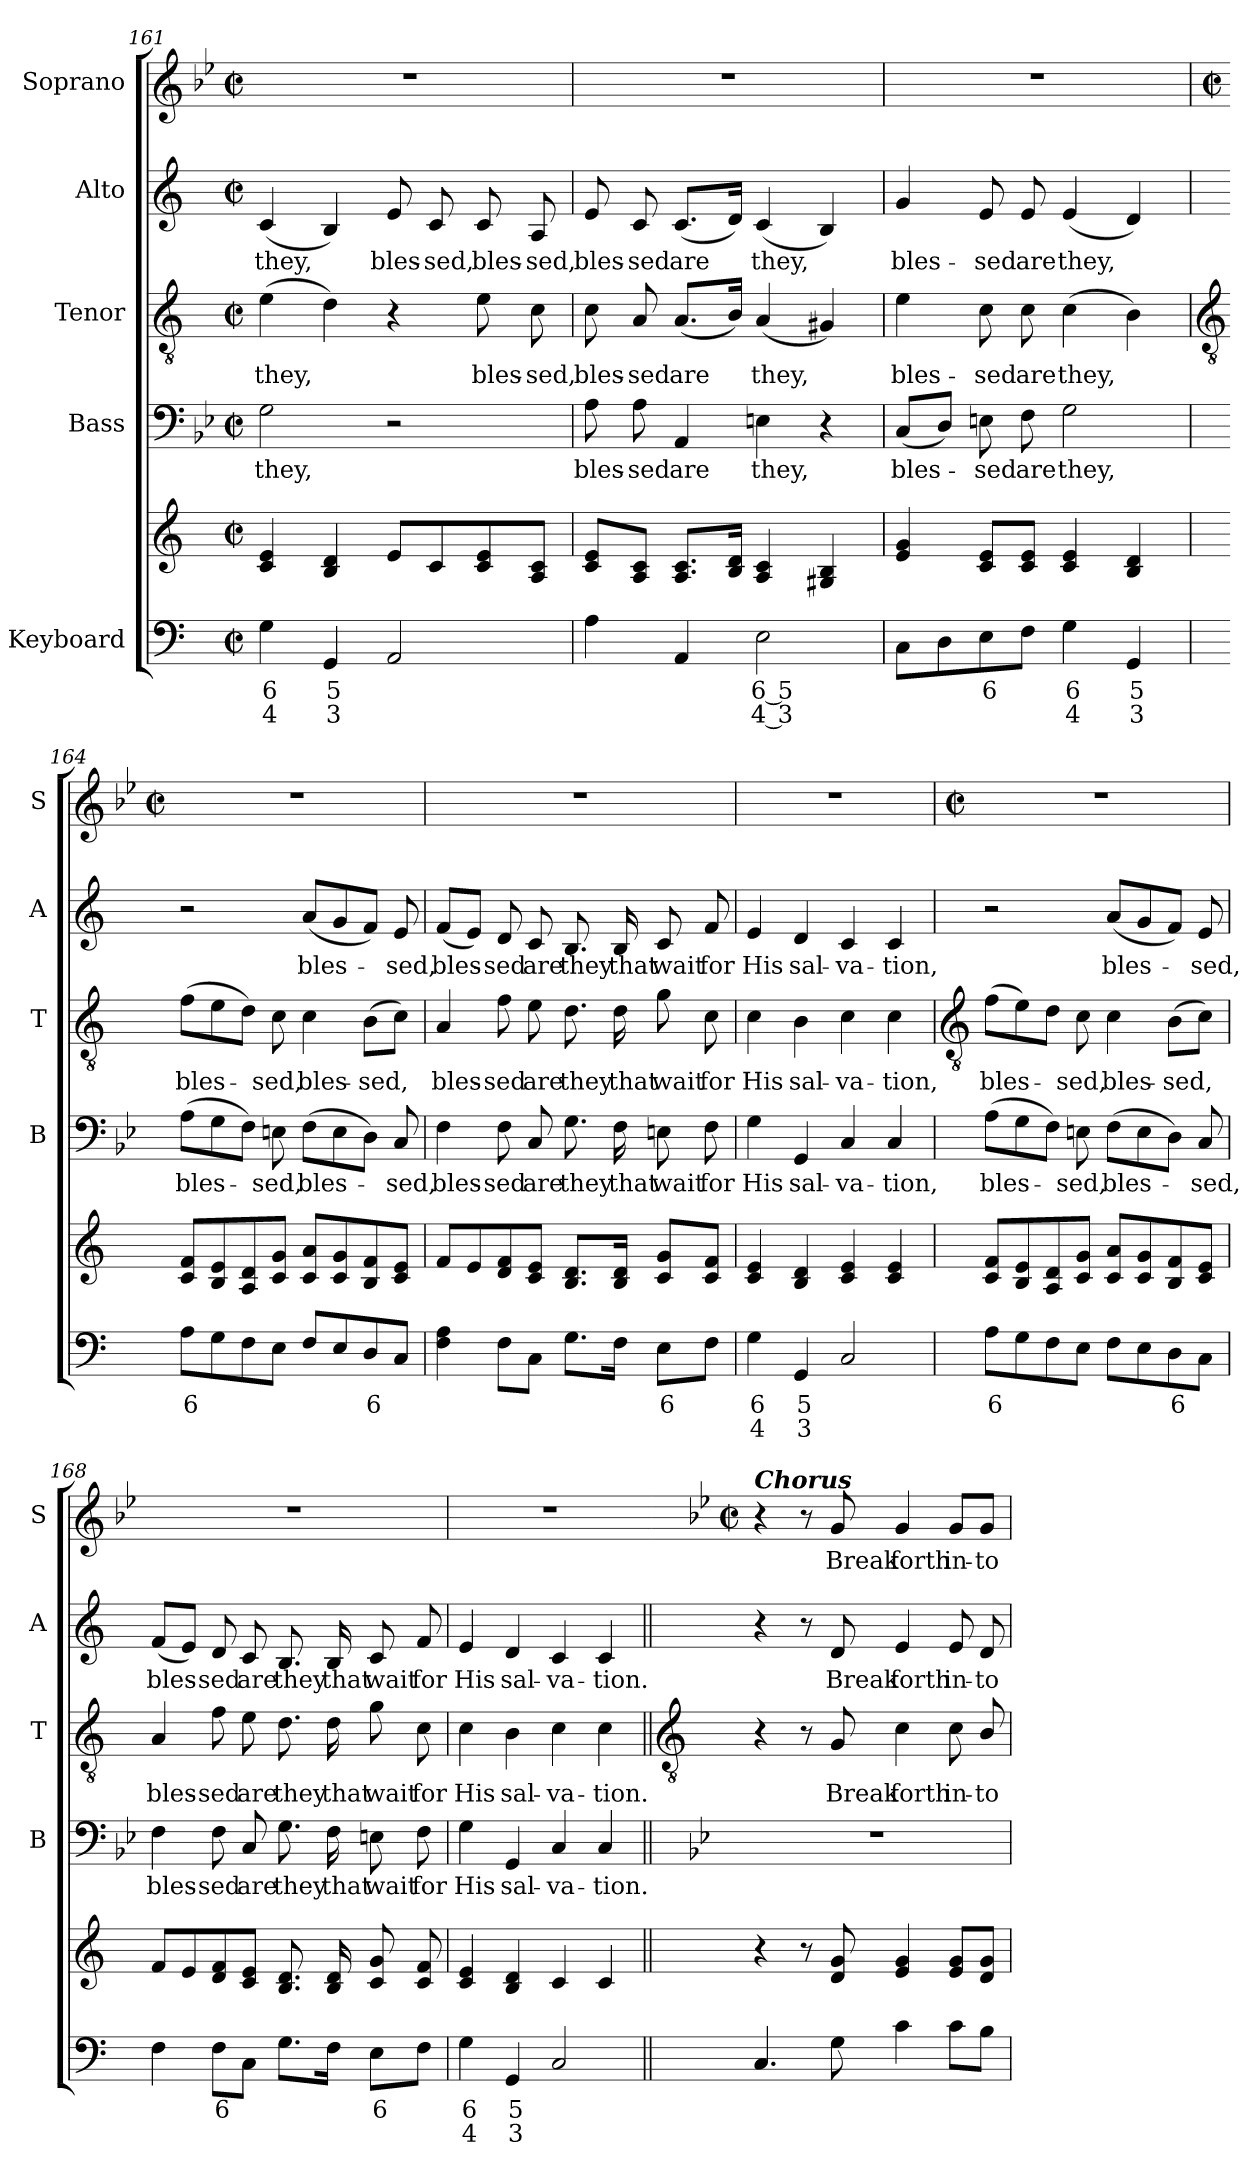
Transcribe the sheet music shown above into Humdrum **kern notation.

**kern	**text	**text	**kern	**kern	**text	**kern	**text	**kern	**text	**kern	**text
*part5	*part5	*part5	*part5	*part4	*part4	*part3	*part3	*part2	*part2	*part1	*part1
*staff6	*staff6	*staff6	*staff5	*staff4	*staff4	*staff3	*staff3	*staff2	*staff2	*staff1	*staff1
*I"Keyboard	*	*	*	*I"Bass	*	*I"Tenor	*	*I"Alto	*	*I"Soprano	*
*	*	*	*	*I'B	*	*I'T	*	*I'A	*	*I'S	*
*clefF4	*	*	*clefG2	*clefF4	*	*clefGv2	*	*clefG2	*	*clefG2	*
*k[]	*	*	*k[]	*k[b-e-]	*	*k[]	*	*k[]	*	*k[b-e-]	*
*C:	*	*	*C:	*B-:	*	*C:	*	*C:	*	*B-:	*
*M2/2	*	*	*M2/2	*M2/2	*	*M2/2	*	*M2/2	*	*M2/2	*
*met(c|)	*	*	*met(c|)	*met(c|)	*	*met(c|)	*	*met(c|)	*	*met(c|)	*
=161	=161	=161	=161	=161	=161	=161	=161	=161	=161	=161	=161
!	!LO:LY:b	!LO:LY:b	!	!	!LO:LY:b	!	!LO:LY:b	!	!LO:LY:b	!	!
4G	6	4	4c 4e	2G	they,	(>4e	they,	(<4c	they,	1r	.
!	!LO:LY:b	!LO:LY:b	!	!	!	!	!	!	!	!	!
4GG	5	3	4B 4d	.	.	4d)	.	4B)	.	.	.
!	!	!	!	!	!	!	!	!	!LO:LY:b	!	!
2AA	.	.	8eL	2r	.	4r	.	8e	bles-	.	.
!	!	!	!	!	!	!	!	!	!LO:LY:b	!	!
.	.	.	8c	.	.	.	.	8c	-sed,	.	.
!	!	!	!	!	!	!	!LO:LY:b	!	!LO:LY:b	!	!
.	.	.	8c 8e	.	.	8e	bles-	8c	bles-	.	.
!	!	!	!	!	!	!	!LO:LY:b	!	!LO:LY:b	!	!
.	.	.	8A 8cJ	.	.	8c	-sed,	8A	-sed,	.	.
=162	=162	=162	=162	=162	=162	=162	=162	=162	=162	=162	=162
!	!	!	!	!	!LO:LY:b	!	!LO:LY:b	!	!LO:LY:b	!	!
4A	.	.	8c 8eL	8A	bles-	8c	bles-	8e	bles-	1r	.
!	!	!	!	!	!LO:LY:b	!	!LO:LY:b	!	!LO:LY:b	!	!
.	.	.	8A 8cJ	8A	-sed	8A	-sed	8c	-sed	.	.
!	!	!	!	!	!LO:LY:b	!	!LO:LY:b	!	!LO:LY:b	!	!
4AA	.	.	8.A 8.cL	4AA	are	(<8.AL	are	(<8.cL	are	.	.
.	.	.	16B 16dJ	.	.	16BJ)	.	16dJ)	.	.	.
!	!LO:LY:b	!LO:LY:b	!	!	!LO:LY:b	!	!LO:LY:b	!	!LO:LY:b	!	!
2E	6 5	4 3	4A 4c	4En	they,	(<4A	they,	(<4c	they,	.	.
.	.	.	4G#X 4B	4r	.	4G#X)	.	4B)	.	.	.
=163	=163	=163	=163	=163	=163	=163	=163	=163	=163	=163	=163
!	!	!	!	!	!LO:LY:b	!	!LO:LY:b	!	!LO:LY:b	!	!
8CL	.	.	4e 4g	(<8CL	bles-	4e	bles-	4g	bles-	1r	.
8D	.	.	.	8DJ)	.	.	.	.	.	.	.
!	!LO:LY:b	!	!	!	!LO:LY:b	!	!LO:LY:b	!	!LO:LY:b	!	!
8E	6	.	8c 8eL	8En	sed	8c	-sed	8e	-sed	.	.
!	!	!	!	!	!LO:LY:b	!	!LO:LY:b	!	!LO:LY:b	!	!
8FJ	.	.	8c 8eJ	8F	are	8c	are	8e	are	.	.
!	!LO:LY:b	!LO:LY:b	!	!	!LO:LY:b	!	!LO:LY:b	!	!LO:LY:b	!	!
4G	6	4	4c 4e	2G	they,	(>4c	they,	(<4e	they,	.	.
!	!LO:LY:b	!LO:LY:b	!	!	!	!	!	!	!	!	!
4GG	5	3	4B 4d	.	.	4B)	.	4d)	.	.	.
!!LO:LB:g=z
=164	=164	=164	=164	=164	=164	=164	=164	=164	=164	=164	=164
*	*	*	*	*	*	*clefGv2	*	*	*	*	*
*	*	*	*	*	*	*	*	*	*	*M2/2	*
*	*	*	*	*	*	*	*	*	*	*met(c|)	*
!	!LO:LY:b	!	!	!	!LO:LY:b	!	!LO:LY:b	!	!	!	!
8AL	6	.	8c 8fL	(>8AL	bles-	(>8fL	bles-	2r	.	1r	.
8G	.	.	8B 8e	8G	.	8e	.	.	.	.	.
8F	.	.	8A 8d	8FJ)	.	8dJ)	.	.	.	.	.
!	!	!	!	!	!LO:LY:b	!	!LO:LY:b	!	!	!	!
8EJ	.	.	8c 8gJ	8En	sed,	8c	sed,	.	.	.	.
!	!	!	!	!	!LO:LY:b	!	!LO:LY:b	!	!LO:LY:b	!	!
8F/L	.	.	8c 8aL	(>8FL	bles-	4c	bles-	(<8aL	bles-	.	.
8E/	.	.	8c 8g	8E	.	.	.	8g	.	.	.
!	!LO:LY:b	!	!	!	!	!	!LO:LY:b	!	!	!	!
8D/	6	.	8B 8f	8DJ)	.	(>8BL	-sed,	8fJ)	.	.	.
!	!	!	!	!	!LO:LY:b	!	!	!	!LO:LY:b	!	!
8CJ	.	.	8c 8eJ	8C	sed,	8cJ)	.	8e	sed,	.	.
=165	=165	=165	=165	=165	=165	=165	=165	=165	=165	=165	=165
!	!	!	!	!	!LO:LY:b	!	!LO:LY:b	!	!LO:LY:b	!	!
4F 4A	.	.	8fL	4F	bles-	4A	bles-	(<8fL	bles-	1r	.
.	.	.	8e	.	.	.	.	8eJ)	.	.	.
!	!	!	!	!	!LO:LY:b	!	!LO:LY:b	!	!LO:LY:b	!	!
8FL	.	.	8d 8f	8F	-sed	8f	-sed	8d	sed	.	.
!	!	!	!	!	!LO:LY:b	!	!LO:LY:b	!	!LO:LY:b	!	!
8CJ	.	.	8c 8eJ	8C	are	8e	are	8c	are	.	.
!	!	!	!	!	!LO:LY:b	!	!LO:LY:b	!	!LO:LY:b	!	!
8.GL	.	.	8.B 8.dL	8.G	they	8.d	they	8.B	they	.	.
!	!	!	!	!	!LO:LY:b	!	!LO:LY:b	!	!LO:LY:b	!	!
16FJ	.	.	16B 16dJ	16F	that	16d	that	16B	that	.	.
!	!LO:LY:b	!	!	!	!LO:LY:b	!	!LO:LY:b	!	!LO:LY:b	!	!
8EL	6	.	8c 8gL	8En	wait	8g	wait	8c	wait	.	.
!	!	!	!	!	!LO:LY:b	!	!LO:LY:b	!	!LO:LY:b	!	!
8FJ	.	.	8c 8fJ	8F	for	8c	for	8f	for	.	.
=166	=166	=166	=166	=166	=166	=166	=166	=166	=166	=166	=166
!	!LO:LY:b	!LO:LY:b	!	!	!LO:LY:b	!	!LO:LY:b	!	!LO:LY:b	!	!
4G	6	4	4c 4e	4G	His	4c	His	4e	His	1r	.
!	!LO:LY:b	!LO:LY:b	!	!	!LO:LY:b	!	!LO:LY:b	!	!LO:LY:b	!	!
4GG	5	3	4B 4d	4GG	sal-	4B	sal-	4d	sal-	.	.
!	!	!	!	!	!LO:LY:b	!	!LO:LY:b	!	!LO:LY:b	!	!
2C	.	.	4c 4e	4C	-va-	4c	-va-	4c	-va-	.	.
!	!	!	!	!	!LO:LY:b	!	!LO:LY:b	!	!LO:LY:b	!	!
.	.	.	4c 4e	4C	-tion,	4c	-tion,	4c	-tion,	.	.
!!LO:LB:g=z
=167	=167	=167	=167	=167	=167	=167	=167	=167	=167	=167	=167
*	*	*	*	*	*	*clefGv2	*	*	*	*	*
*	*	*	*	*	*	*	*	*	*	*M2/2	*
*	*	*	*	*	*	*	*	*	*	*met(c|)	*
!	!LO:LY:b	!	!	!	!LO:LY:b	!	!LO:LY:b	!	!	!	!
8AL	6	.	8c 8fL	(>8AL	bles-	(>8fL	bles-	2r	.	1r	.
8G	.	.	8B 8e	8G	.	8e)	.	.	.	.	.
8F	.	.	8A 8d	8FJ)	.	8dJ	.	.	.	.	.
!	!	!	!	!	!LO:LY:b	!	!LO:LY:b	!	!	!	!
8EJ	.	.	8c 8gJ	8En	sed,	8c	sed,	.	.	.	.
!	!	!	!	!	!LO:LY:b	!	!LO:LY:b	!	!LO:LY:b	!	!
8FL	.	.	8c 8aL	(>8FL	bles-	4c	bles-	(<8aL	bles-	.	.
8E	.	.	8c 8g	8E	.	.	.	8g	.	.	.
!	!LO:LY:b	!	!	!	!	!	!LO:LY:b	!	!	!	!
8D	6	.	8B 8f	8DJ)	.	(>8BL	-sed,	8fJ)	.	.	.
!	!	!	!	!	!LO:LY:b	!	!	!	!LO:LY:b	!	!
8CJ	.	.	8c 8eJ	8C	sed,	8cJ)	.	8e	sed,	.	.
=168	=168	=168	=168	=168	=168	=168	=168	=168	=168	=168	=168
!	!	!	!	!	!LO:LY:b	!	!LO:LY:b	!	!LO:LY:b	!	!
4F	.	.	8fL	4F	bles-	4A	bles-	(<8fL	bles-	1r	.
.	.	.	8e	.	.	.	.	8eJ)	.	.	.
!	!LO:LY:b	!	!	!	!LO:LY:b	!	!LO:LY:b	!	!LO:LY:b	!	!
8FL	6	.	8d 8f	8F	-sed	8f	-sed	8d	sed	.	.
!	!	!	!	!	!LO:LY:b	!	!LO:LY:b	!	!LO:LY:b	!	!
8CJ	.	.	8c 8eJ	8C	are	8e	are	8c	are	.	.
!	!	!	!	!	!LO:LY:b	!	!LO:LY:b	!	!LO:LY:b	!	!
8.GL	.	.	8.B 8.dL	8.G	they	8.d	they	8.B	they	.	.
!	!	!	!	!	!LO:LY:b	!	!LO:LY:b	!	!LO:LY:b	!	!
16FJ	.	.	16B 16dL	16F	that	16d	that	16B	that	.	.
!	!LO:LY:b	!	!	!	!LO:LY:b	!	!LO:LY:b	!	!LO:LY:b	!	!
8EL	6	.	8c 8g	8En	wait	8g	wait	8c	wait	.	.
!	!	!	!	!	!LO:LY:b	!	!LO:LY:b	!	!LO:LY:b	!	!
8FJ	.	.	8c 8fJ	8F	for	8c	for	8f	for	.	.
=169	=169	=169	=169	=169	=169	=169	=169	=169	=169	=169	=169
!	!LO:LY:b	!LO:LY:b	!	!	!LO:LY:b	!	!LO:LY:b	!	!LO:LY:b	!	!
4G	6	4	4c 4e	4G	His	4c	His	4e	His	1r	.
!	!LO:LY:b	!LO:LY:b	!	!	!LO:LY:b	!	!LO:LY:b	!	!LO:LY:b	!	!
4GG	5	3	4B 4d	4GG	sal-	4B	sal-	4d	sal-	.	.
!	!	!	!	!	!LO:LY:b	!	!LO:LY:b	!	!LO:LY:b	!	!
2C	.	.	4c	4C	-va-	4c	-va-	4c	-va-	.	.
!	!	!	!	!	!LO:LY:b	!	!LO:LY:b	!	!LO:LY:b	!	!
.	.	.	4c	4C	-tion.	4c	-tion.	4c	-tion.	.	.
!!LO:LB:g=z
=170||	=170	=170	=170||	=170||	=170	=170||	=170	=170||	=170	=170	=170
*	*	*	*	*	*	*clefGv2	*	*	*	*	*
*	*	*	*	*	*	*	*	*	*	*k[b-e-]	*
*	*	*	*	*	*	*	*	*	*	*B-:	*
*	*	*	*	*	*	*	*	*	*	*M2/2	*
*	*	*	*	*	*	*	*	*	*	*met(c|)	*
!	!	!	!	!	!	!	!	!	!	!LO:TX:a:Bi:t=Chorus	!
4.C	.	.	4r	1r	.	4r	.	4r	.	4r	.
.	.	.	8r	.	.	8r	.	8r	.	8r	.
!	!	!	!	!	!	!	!LO:LY:b	!	!LO:LY:b	!	!LO:LY:b
8G	.	.	8d 8g	.	.	8G	Break	8d	Break	8g	Break
!	!	!	!	!	!	!	!LO:LY:b	!	!LO:LY:b	!	!LO:LY:b
4c	.	.	4e 4g	.	.	4c	forth	4e	forth	4g	forth
!	!	!	!	!	!	!	!LO:LY:b	!	!LO:LY:b	!	!LO:LY:b
8cL	.	.	8e 8gL	.	.	8c	in-	8e	in-	8g/L	in-
!	!	!	!	!	!	!	!LO:LY:b	!	!LO:LY:b	!	!LO:LY:b
8BJ	.	.	8d 8gJ	.	.	8B/	-to	8d	-to	8g/J	-to
=	=	=	=	=	=	=	=	=	=	=	=
*-	*-	*-	*-	*-	*-	*-	*-	*-	*-	*-	*-
